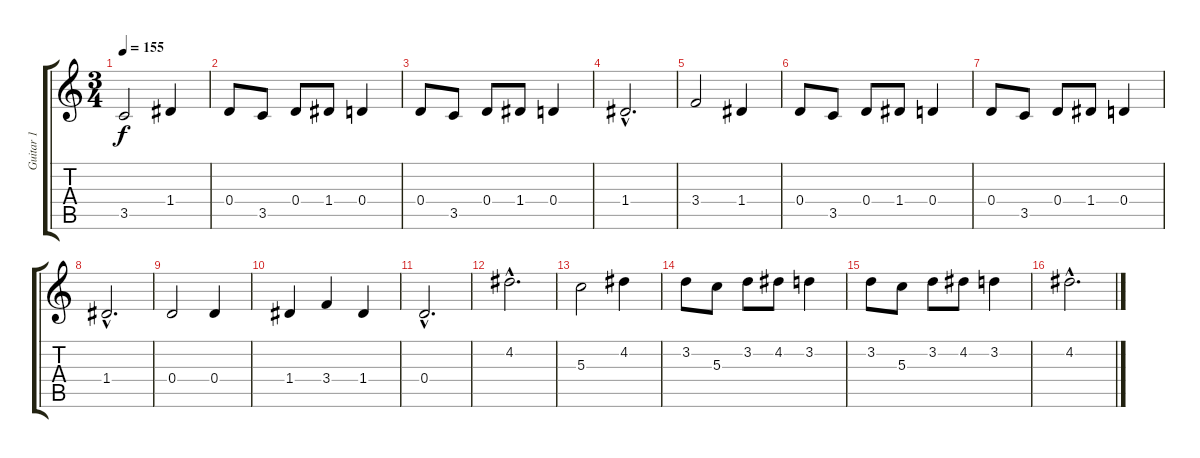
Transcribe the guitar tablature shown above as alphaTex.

\track ("Guitar 1" "Guitar 1") {instrument distortionguitar}
\staff {score tabs}
\tuning (E4 B3 G3 D3 A2 E2) {hide}
\ts (3 4)
\tempo 155
\clef g2
\ks c
3.5.2{dy f} 1.4.4 |
0.4.8 3.5.8 0.4.8 1.4.8 0.4.4 |
0.4.8 3.5.8 0.4.8 1.4.8 0.4.4 |
1.4{hac}.2{d} |
3.4.2 1.4.4 |
0.4.8 3.5.8 0.4.8 1.4.8 0.4.4 |
0.4.8 3.5.8 0.4.8 1.4.8 0.4.4 |
1.4{hac}.2{d} |
0.4.2 0.4.4 |
1.4.4 3.4.4 1.4.4 |
0.4{hac}.2{d} |
4.2{hac}.2{d} |
5.3.2 4.2.4 |
3.2.8 5.3.8 3.2.8 4.2.8 3.2.4 |
3.2.8 5.3.8 3.2.8 4.2.8 3.2.4 |
4.2{hac}.2{d}
